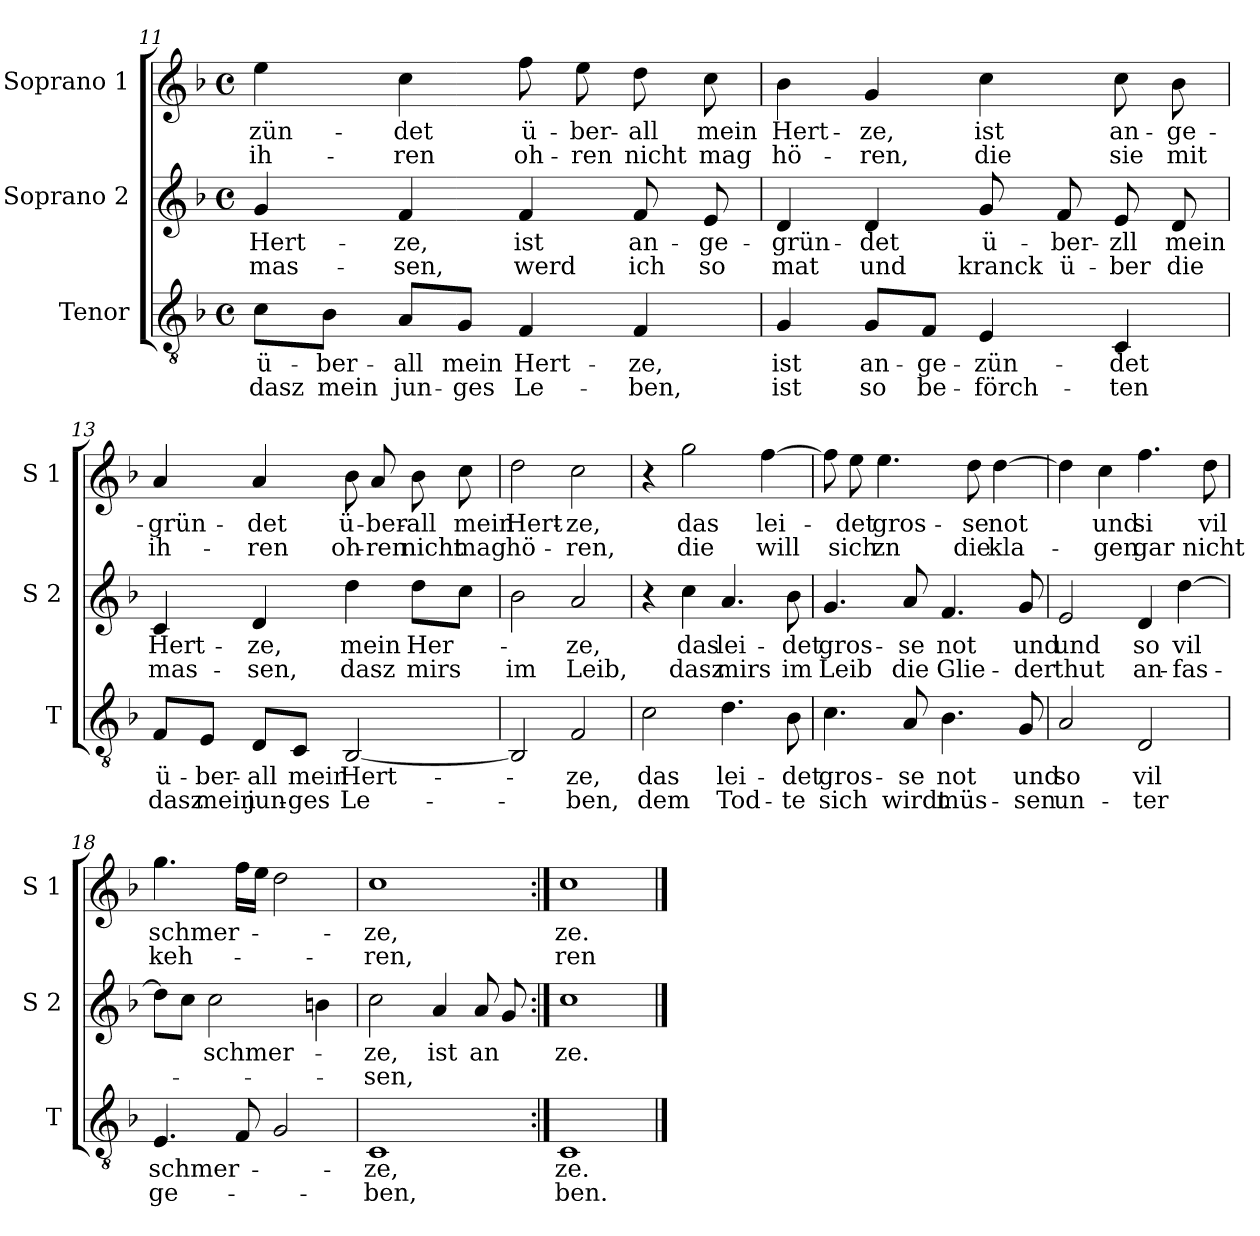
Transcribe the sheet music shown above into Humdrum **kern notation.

**kern	**text	**text	**kern	**text	**text	**kern	**text	**text
*part3	*part3	*part3	*part2	*part2	*part2	*part1	*part1	*part1
*staff3	*staff3	*staff3	*staff2	*staff2	*staff2	*staff1	*staff1	*staff1
*I"Tenor	*	*	*I"Soprano 2	*	*	*I"Soprano 1	*	*
*I'T	*	*	*I'S 2	*	*	*I'S 1	*	*
*clefGv2	*	*	*clefG2	*	*	*clefG2	*	*
*k[b-]	*	*	*k[b-]	*	*	*k[b-]	*	*
*F:	*	*	*F:	*	*	*F:	*	*
*M4/4	*	*	*M4/4	*	*	*M4/4	*	*
*met(c)	*	*	*met(c)	*	*	*met(c)	*	*
=11	=11	=11	=11	=11	=11	=11	=11	=11
!	!LO:LY:b	!LO:LY:b	!	!LO:LY:b	!LO:LY:b	!	!LO:LY:b	!LO:LY:b
8c\L	ü-	dasz	4g/	Hert-	mas-	4ee\	-zün-	ih-
!	!LO:LY:b	!LO:LY:b	!	!	!	!	!	!
8B-\J	-ber-	mein	.	.	.	.	.	.
!	!LO:LY:b	!LO:LY:b	!	!LO:LY:b	!LO:LY:b	!	!LO:LY:b	!LO:LY:b
8A/L	-all	jun-	4f/	-ze,	-sen,	4cc\	-det	-ren
!	!LO:LY:b	!LO:LY:b	!	!	!	!	!	!
8G/J	mein	-ges	.	.	.	.	.	.
!	!LO:LY:b	!LO:LY:b	!	!LO:LY:b	!LO:LY:b	!	!LO:LY:b	!LO:LY:b
4F/	Hert-	Le-	4f/	ist	werd	8ff\	ü-	oh-
!	!	!	!	!	!	!	!LO:LY:b	!LO:LY:b
.	.	.	.	.	.	8ee\	-ber-	-ren
!	!LO:LY:b	!LO:LY:b	!	!LO:LY:b	!LO:LY:b	!	!LO:LY:b	!LO:LY:b
4F/	-ze,	-ben,	8f/	an-	ich	8dd\	-all	nicht
!	!	!	!	!LO:LY:b	!LO:LY:b	!	!LO:LY:b	!LO:LY:b
.	.	.	8e/	-ge-	so	8cc\	mein	mag
=12	=12	=12	=12	=12	=12	=12	=12	=12
!	!LO:LY:b	!LO:LY:b	!	!LO:LY:b	!LO:LY:b	!	!LO:LY:b	!LO:LY:b
4G/	ist	ist	4d/	-grün-	mat	4b-\	Hert-	hö-
!	!LO:LY:b	!LO:LY:b	!	!LO:LY:b	!LO:LY:b	!	!LO:LY:b	!LO:LY:b
8G/L	an-	so	4d/	-det	und	4g/	-ze,	-ren,
!	!LO:LY:b	!LO:LY:b	!	!	!	!	!	!
8F/J	-ge-	be-	.	.	.	.	.	.
!	!LO:LY:b	!LO:LY:b	!	!LO:LY:b	!LO:LY:b	!	!LO:LY:b	!LO:LY:b
4E/	-zün-	-förch-	8g/	ü-	kranck	4cc\	ist	die
!	!	!	!	!LO:LY:b	!LO:LY:b	!	!	!
.	.	.	8f/	-ber-	ü-	.	.	.
!	!LO:LY:b	!LO:LY:b	!	!LO:LY:b	!LO:LY:b	!	!LO:LY:b	!LO:LY:b
4C/	-det	-ten	8e/	-zll	-ber	8cc\	an-	sie
!	!	!	!	!LO:LY:b	!LO:LY:b	!	!LO:LY:b	!LO:LY:b
.	.	.	8d/	mein	die	8b-\	-ge-	mit
!!LO:LB:g=z
=13	=13	=13	=13	=13	=13	=13	=13	=13
!	!LO:LY:b	!LO:LY:b	!	!LO:LY:b	!LO:LY:b	!	!LO:LY:b	!LO:LY:b
8F/L	ü-	dasz	4c/	Hert-	mas-	4a/	-grün-	ih-
!	!LO:LY:b	!LO:LY:b	!	!	!	!	!	!
8E/J	-ber-	mein	.	.	.	.	.	.
!	!LO:LY:b	!LO:LY:b	!	!LO:LY:b	!LO:LY:b	!	!LO:LY:b	!LO:LY:b
8D/L	-all	jun-	4d/	-ze,	-sen,	4a/	-det	-ren
!	!LO:LY:b	!LO:LY:b	!	!	!	!	!	!
8C/J	mein	-ges	.	.	.	.	.	.
!	!LO:LY:b	!LO:LY:b	!	!LO:LY:b	!LO:LY:b	!	!LO:LY:b	!LO:LY:b
[2BB-/	Hert-	Le-	4dd\	mein	dasz	8b-\	ü-	oh-
!	!	!	!	!	!	!	!LO:LY:b	!LO:LY:b
.	.	.	.	.	.	8a/	-ber-	-ren
!	!	!	!	!LO:LY:b	!LO:LY:b	!	!LO:LY:b	!LO:LY:b
.	.	.	8dd\L	Her-	mirs	8b-\	-all	nicht
!	!	!	!	!	!	!	!LO:LY:b	!LO:LY:b
.	.	.	8cc\J	.	.	8cc\	mein	mag
=14	=14	=14	=14	=14	=14	=14	=14	=14
!	!	!	!	!	!LO:LY:b	!	!LO:LY:b	!LO:LY:b
2BB-/]	.	.	2b-\	.	im	2dd\	Hert-	hö-
!	!LO:LY:b	!LO:LY:b	!	!LO:LY:b	!LO:LY:b	!	!LO:LY:b	!LO:LY:b
2F/	-ze,	-ben,	2a/	-ze,	Leib,	2cc\	-ze,	-ren,
=15	=15	=15	=15	=15	=15	=15	=15	=15
!	!LO:LY:b	!LO:LY:b	!	!	!	!	!	!
2c\	das	dem	4r	.	.	4r	.	.
!	!	!	!	!LO:LY:b	!LO:LY:b	!	!LO:LY:b	!LO:LY:b
.	.	.	4cc\	das	dasz	2gg\	das	die
!	!LO:LY:b	!LO:LY:b	!	!LO:LY:b	!LO:LY:b	!	!	!
4.d\	lei-	Tod-	4.a/	lei-	mirs	.	.	.
!	!	!	!	!	!	!	!LO:LY:b	!LO:LY:b
.	.	.	.	.	.	[4ff\	lei-	will
!	!LO:LY:b	!LO:LY:b	!	!LO:LY:b	!LO:LY:b	!	!	!
8B-\	-det	-te	8b-\	-det	im	.	.	.
=16	=16	=16	=16	=16	=16	=16	=16	=16
!	!LO:LY:b	!LO:LY:b	!	!LO:LY:b	!LO:LY:b	!	!	!
4.c\	gros-	sich	4.g/	gros-	Leib	8ff\]	.	.
!	!	!	!	!	!	!	!LO:LY:b	!LO:LY:b
.	.	.	.	.	.	8ee\	-det	sich
!	!	!	!	!	!	!	!LO:LY:b	!LO:LY:b
.	.	.	.	.	.	4.ee\	gros-	zn
!	!LO:LY:b	!LO:LY:b	!	!LO:LY:b	!LO:LY:b	!	!	!
8A/	-se	wirdt	8a/	-se	die	.	.	.
!	!LO:LY:b	!LO:LY:b	!	!LO:LY:b	!LO:LY:b	!	!	!
4.B-\	not	müs-	4.f/	not	Glie-	.	.	.
!	!	!	!	!	!	!	!LO:LY:b	!LO:LY:b
.	.	.	.	.	.	8dd\	-se	die
!	!	!	!	!	!	!	!LO:LY:b	!LO:LY:b
.	.	.	.	.	.	[4dd\	not	kla-
!	!LO:LY:b	!LO:LY:b	!	!LO:LY:b	!LO:LY:b	!	!	!
8G/	und	-sen	8g/	und	-der	.	.	.
!!LO:LB:g=z
=17	=17	=17	=17	=17	=17	=17	=17	=17
!	!LO:LY:b	!LO:LY:b	!	!LO:LY:b	!LO:LY:b	!	!	!
2A/	so	un-	2e/	und	thut	4dd\]	.	.
!	!	!	!	!	!	!	!LO:LY:b	!LO:LY:b
.	.	.	.	.	.	4cc\	und	-gen
!	!LO:LY:b	!LO:LY:b	!	!LO:LY:b	!LO:LY:b	!	!LO:LY:b	!LO:LY:b
2D/	vil	-ter	4d/	so	an-	4.ff\	si	gar
!	!	!	!	!LO:LY:b	!LO:LY:b	!	!	!
.	.	.	[4dd\	vil	-fas-	.	.	.
!	!	!	!	!	!	!	!LO:LY:b	!LO:LY:b
.	.	.	.	.	.	8dd\	vil	nicht
=18	=18	=18	=18	=18	=18	=18	=18	=18
!	!LO:LY:b	!LO:LY:b	!	!	!	!	!LO:LY:b	!LO:LY:b
4.E/	schmer-	ge-	8dd\L]	.	.	4.gg\	schmer-	keh-
.	.	.	8cc\J	.	.	.	.	.
!	!	!	!	!LO:LY:b	!	!	!	!
.	.	.	2cc\	schmer-	.	.	.	.
8F/	.	.	.	.	.	16ff\LL	.	.
.	.	.	.	.	.	16ee\JJ	.	.
2G/	.	.	.	.	.	2dd\	.	.
.	.	.	4bn\	.	.	.	.	.
=19	=19	=19	=19	=19	=19	=19	=19	=19
!	!LO:LY:b	!LO:LY:b	!	!LO:LY:b	!LO:LY:b	!	!LO:LY:b	!LO:LY:b
1C	-ze,	-ben,	2cc\	-ze,	-sen,	1cc	-ze,	-ren,
!	!	!	!	!LO:LY:b	!	!	!	!
.	.	.	4a/	ist	.	.	.	.
!	!	!	!	!LO:LY:b	!	!	!	!
.	.	.	8a/	an	.	.	.	.
.	.	.	8g/	.	.	.	.	.
=20:|!	=20:|!	=20:|!	=20:|!	=20:|!	=20:|!	=20:|!	=20:|!	=20:|!
!	!LO:LY:b	!LO:LY:b	!	!LO:LY:b	!	!	!LO:LY:b	!LO:LY:b
1C	ze.	ben.	1cc	-ze.-	.	1cc	ze.	ren
==	==	==	==	==	==	==	==	==
*-	*-	*-	*-	*-	*-	*-	*-	*-
